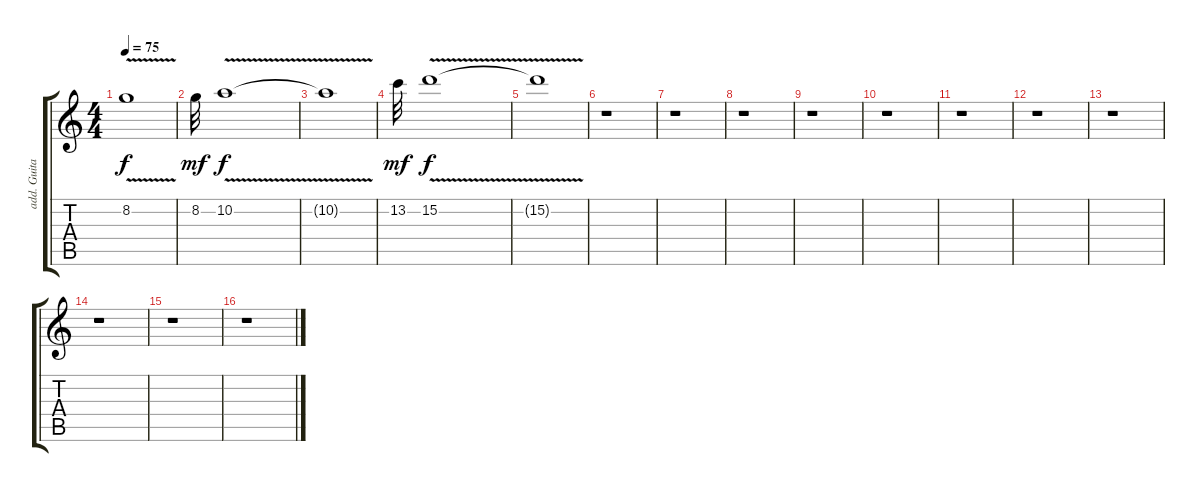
\track ("add. Guitar" "add. Guita") {instrument overdrivenguitar}
\staff {score tabs}
\tuning (E4 B3 G3 D3 A2 E2) {hide}
\ts (4 4)
\tempo 75
\clef g2
\ks c
8.2{v t}.1{dy f} |
8.2.32{dy mf} 10.2{v}.1{dy f} |
10.2{v t}.1 |
13.2.32{dy mf} 15.2{v}.1{dy f} |
15.2{v t}.1 |
r.1 |
r.1 |
r.1 |
r.1 |
r.1 |
r.1 |
r.1 |
r.1 |
r.1 |
r.1 |
r.1
